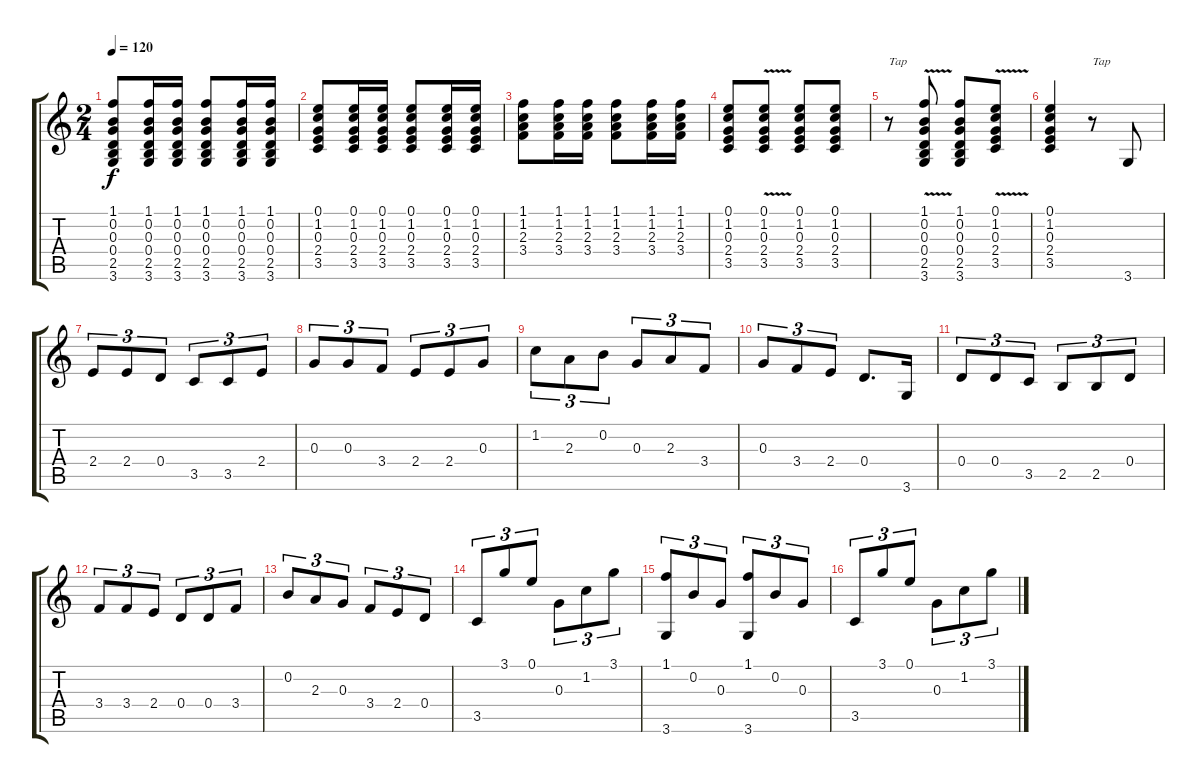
\track "" {instrument acousticguitarsteel}
\staff {score tabs}
\tuning (E4 B3 G3 D3 A2 E2) {hide}
\ts (2 4)
\tempo 120
\clef g2
\ks c
(1.1 0.2 0.3 0.4 2.5 3.6).8{dy f} (1.1 0.2 0.3 0.4 2.5 3.6).16 (1.1 0.2 0.3 0.4 2.5 3.6).16 (1.1 0.2 0.3 0.4 2.5 3.6).8 (1.1 0.2 0.3 0.4 2.5 3.6).16 (1.1 0.2 0.3 0.4 2.5 3.6).16 |
(0.1 1.2 0.3 2.4 3.5).8 (0.1 1.2 0.3 2.4 3.5).16 (0.1 1.2 0.3 2.4 3.5).16 (0.1 1.2 0.3 2.4 3.5).8 (0.1 1.2 0.3 2.4 3.5).16 (0.1 1.2 0.3 2.4 3.5).16 |
(1.1 1.2 2.3 3.4).8 (1.1 1.2 2.3 3.4).16 (1.1 1.2 2.3 3.4).16 (1.1 1.2 2.3 3.4).8 (1.1 1.2 2.3 3.4).16 (1.1 1.2 2.3 3.4).16 |
(0.1 1.2 0.3 2.4 3.5).8 (0.1{v} 1.2{v} 0.3{v} 2.4{v} 3.5{v}).8 (0.1 1.2 0.3 2.4 3.5).8 (0.1 1.2 0.3 2.4 3.5).8 |
r.8{txt "Tap"} (1.1{v} 0.2{v} 0.3{v} 0.4{v} 2.5{v} 3.6{v}).8 (1.1 0.2 0.3 0.4 2.5 3.6).8 (0.1{v} 1.2{v} 0.3{v} 2.4{v} 3.5{v}).8 |
(0.1 1.2 0.3 2.4 3.5).4 r.8{txt "Tap"} 3.6.8 |
2.4.8{tu (3 2)} 2.4.8{tu (3 2)} 0.4.8{tu (3 2)} 3.5.8{tu (3 2)} 3.5.8{tu (3 2)} 2.4.8{tu (3 2)} |
0.3.8{tu (3 2)} 0.3.8{tu (3 2)} 3.4.8{tu (3 2)} 2.4.8{tu (3 2)} 2.4.8{tu (3 2)} 0.3.8{tu (3 2)} |
1.2.8{tu (3 2)} 2.3.8{tu (3 2)} 0.2.8{tu (3 2)} 0.3.8{tu (3 2)} 2.3.8{tu (3 2)} 3.4.8{tu (3 2)} |
0.3.8{tu (3 2)} 3.4.8{tu (3 2)} 2.4.8{tu (3 2)} 0.4.8{d} 3.6.16 |
0.4.8{tu (3 2)} 0.4.8{tu (3 2)} 3.5.8{tu (3 2)} 2.5.8{tu (3 2)} 2.5.8{tu (3 2)} 0.4.8{tu (3 2)} |
3.4.8{tu (3 2)} 3.4.8{tu (3 2)} 2.4.8{tu (3 2)} 0.4.8{tu (3 2)} 0.4.8{tu (3 2)} 3.4.8{tu (3 2)} |
0.2.8{tu (3 2)} 2.3.8{tu (3 2)} 0.3.8{tu (3 2)} 3.4.8{tu (3 2)} 2.4.8{tu (3 2)} 0.4.8{tu (3 2)} |
3.5.8{tu (3 2)} 3.1.8{tu (3 2)} 0.1.8{tu (3 2)} 0.3.8{tu (3 2)} 1.2.8{tu (3 2)} 3.1.8{tu (3 2)} |
(1.1 3.6).8{tu (3 2)} 0.2.8{tu (3 2)} 0.3.8{tu (3 2)} (1.1 3.6).8{tu (3 2)} 0.2.8{tu (3 2)} 0.3.8{tu (3 2)} |
3.5.8{tu (3 2)} 3.1.8{tu (3 2)} 0.1.8{tu (3 2)} 0.3.8{tu (3 2)} 1.2.8{tu (3 2)} 3.1.8{tu (3 2)}
